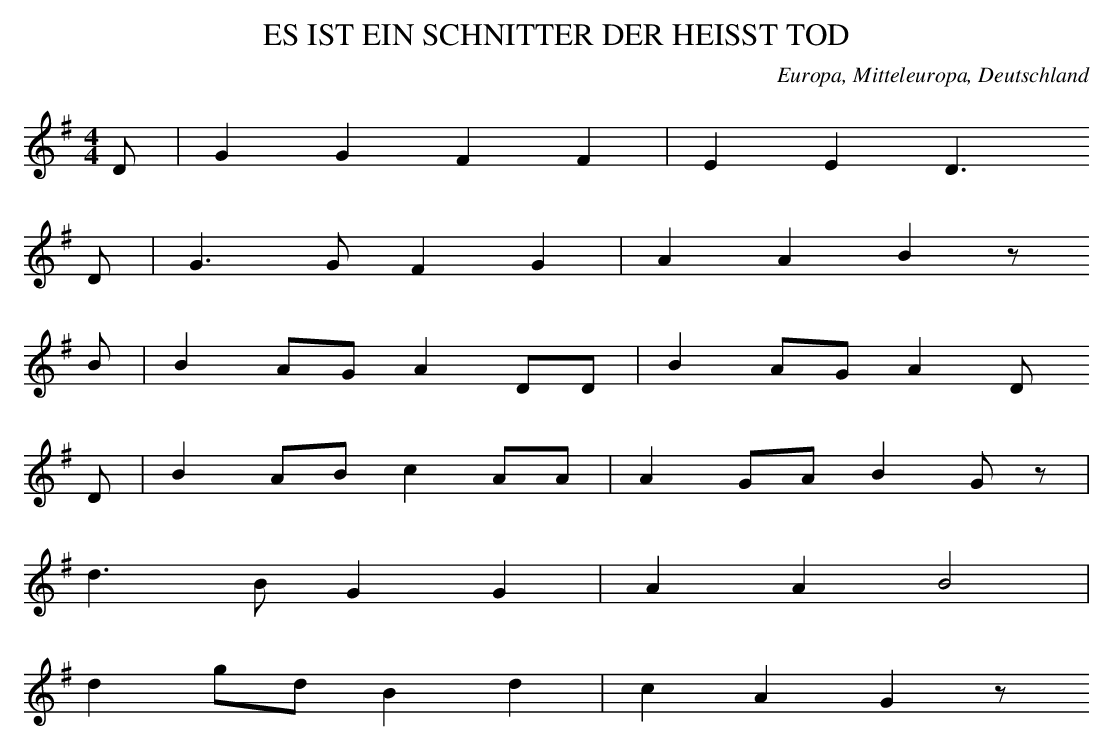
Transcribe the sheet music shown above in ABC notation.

X:1
T: ES IST EIN SCHNITTER DER HEISST TOD
O: Europa, Mitteleuropa, Deutschland
M: 4/4
L: 1/8
K: G
D | G2G2F2F2 | E2E2D3
D | G3GF2G2 | A2A2B2z
B | B2AGA2DD | B2AGA2D
D | B2ABc2AA | A2GAB2Gz |
d3BG2G2 | A2A2B4 |
d2gdB2d2 | c2A2G2z
